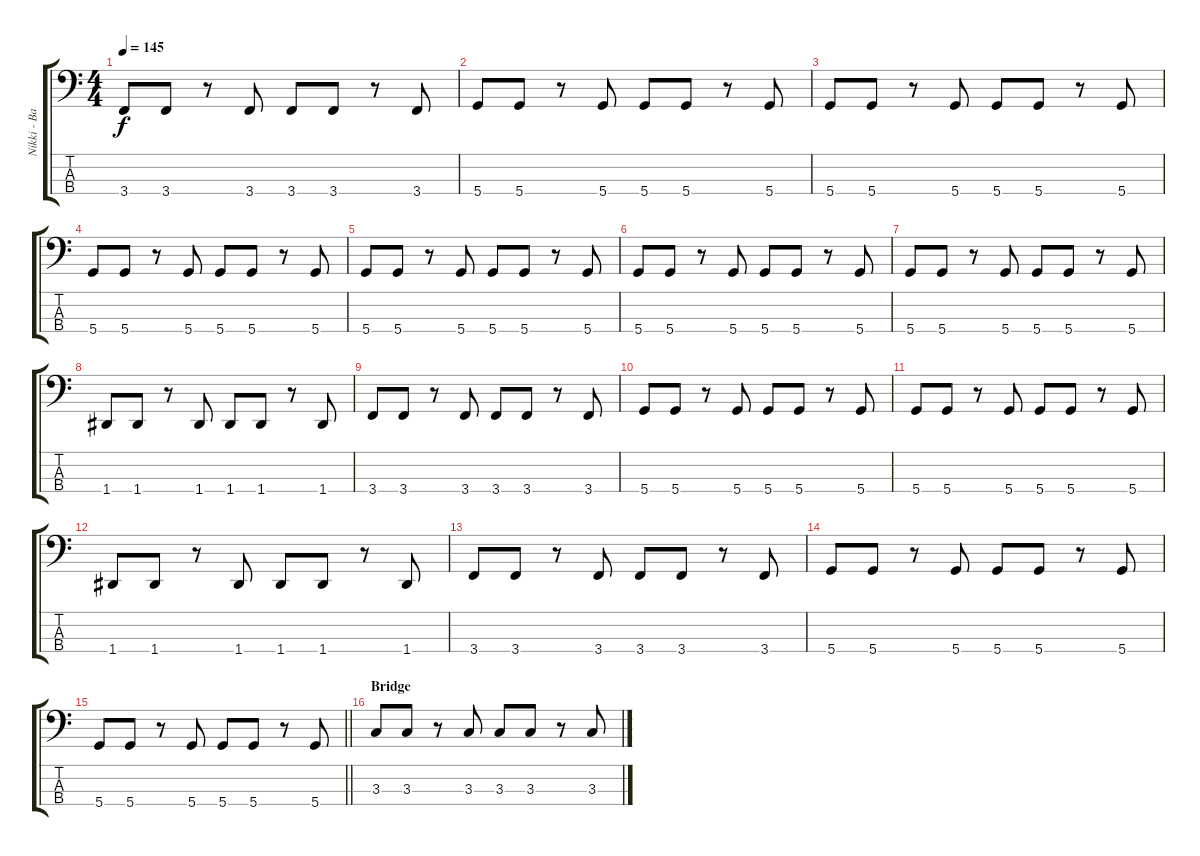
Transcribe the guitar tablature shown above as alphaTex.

\track ("Nikki - Bass" "Nikki - Ba") {instrument electricbasspick}
\staff {score tabs}
\tuning (G2 D2 A1 D1) {hide}
\ts (4 4)
\tempo 145
\clef f4
\ks c
3.4.8{dy f} 3.4.8 r.8 3.4.8 3.4.8 3.4.8 r.8 3.4.8 |
5.4.8 5.4.8 r.8 5.4.8 5.4.8 5.4.8 r.8 5.4.8 |
5.4.8 5.4.8 r.8 5.4.8 5.4.8 5.4.8 r.8 5.4.8 |
5.4.8 5.4.8 r.8 5.4.8 5.4.8 5.4.8 r.8 5.4.8 |
5.4.8 5.4.8 r.8 5.4.8 5.4.8 5.4.8 r.8 5.4.8 |
5.4.8 5.4.8 r.8 5.4.8 5.4.8 5.4.8 r.8 5.4.8 |
5.4.8 5.4.8 r.8 5.4.8 5.4.8 5.4.8 r.8 5.4.8 |
1.4.8 1.4.8 r.8 1.4.8 1.4.8 1.4.8 r.8 1.4.8 |
3.4.8 3.4.8 r.8 3.4.8 3.4.8 3.4.8 r.8 3.4.8 |
5.4.8 5.4.8 r.8 5.4.8 5.4.8 5.4.8 r.8 5.4.8 |
5.4.8 5.4.8 r.8 5.4.8 5.4.8 5.4.8 r.8 5.4.8 |
1.4.8 1.4.8 r.8 1.4.8 1.4.8 1.4.8 r.8 1.4.8 |
3.4.8 3.4.8 r.8 3.4.8 3.4.8 3.4.8 r.8 3.4.8 |
5.4.8 5.4.8 r.8 5.4.8 5.4.8 5.4.8 r.8 5.4.8 |
\barLineRight lightlight
5.4.8 5.4.8 r.8 5.4.8 5.4.8 5.4.8 r.8 5.4.8 |
\section ("" "Bridge")
3.3.8 3.3.8 r.8 3.3.8 3.3.8 3.3.8 r.8 3.3.8
